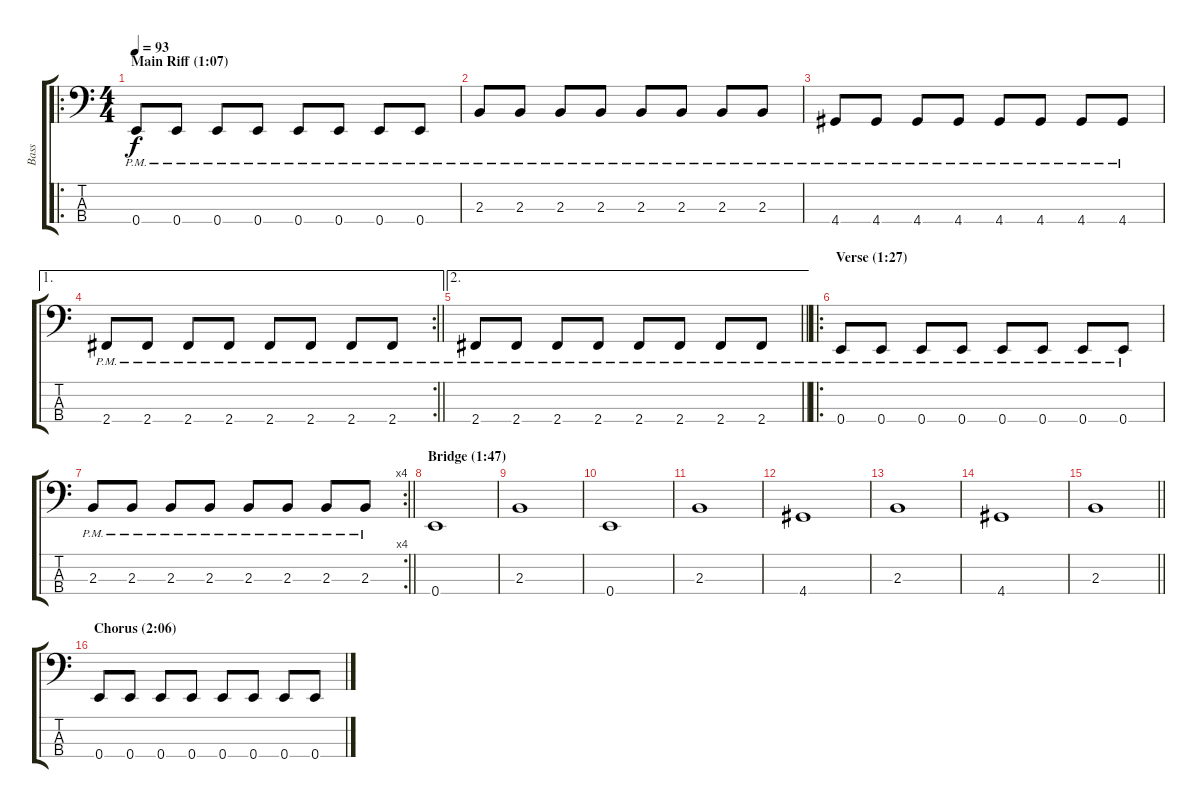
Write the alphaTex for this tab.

\track ("Bass" "Bass") {instrument electricbassfinger}
\staff {score tabs}
\tuning (G2 D2 A1 E1) {hide}
\ro
\ts (4 4)
\section ("" "Main Riff (1:07)")
\tempo 93
\clef f4
\ks c
0.4{pm}.8{dy f} 0.4{pm}.8 0.4{pm}.8 0.4{pm}.8 0.4{pm}.8 0.4{pm}.8 0.4{pm}.8 0.4{pm}.8 |
2.3{pm}.8 2.3{pm}.8 2.3{pm}.8 2.3{pm}.8 2.3{pm}.8 2.3{pm}.8 2.3{pm}.8 2.3{pm}.8 |
4.4{pm}.8 4.4{pm}.8 4.4{pm}.8 4.4{pm}.8 4.4{pm}.8 4.4{pm}.8 4.4{pm}.8 4.4{pm}.8 |
\ae 1
\rc 2
\barLineRight lightlight
2.4{pm}.8 2.4{pm}.8 2.4{pm}.8 2.4{pm}.8 2.4{pm}.8 2.4{pm}.8 2.4{pm}.8 2.4{pm}.8 |
\ae 2
\barLineRight lightlight
2.4{pm}.8 2.4{pm}.8 2.4{pm}.8 2.4{pm}.8 2.4{pm}.8 2.4{pm}.8 2.4{pm}.8 2.4{pm}.8 |
\ro
\section ("" "Verse (1:27)")
0.4{pm}.8 0.4{pm}.8 0.4{pm}.8 0.4{pm}.8 0.4{pm}.8 0.4{pm}.8 0.4{pm}.8 0.4{pm}.8 |
\rc 4
\barLineRight lightlight
2.3{pm}.8 2.3{pm}.8 2.3{pm}.8 2.3{pm}.8 2.3{pm}.8 2.3{pm}.8 2.3{pm}.8 2.3{pm}.8 |
\section ("" "Bridge (1:47)")
0.4.1 |
2.3.1 |
0.4.1 |
2.3.1 |
4.4.1 |
2.3.1 |
4.4.1 |
\barLineRight lightlight
2.3.1 |
\section ("" "Chorus (2:06)")
0.4.8 0.4.8 0.4.8 0.4.8 0.4.8 0.4.8 0.4.8 0.4.8
